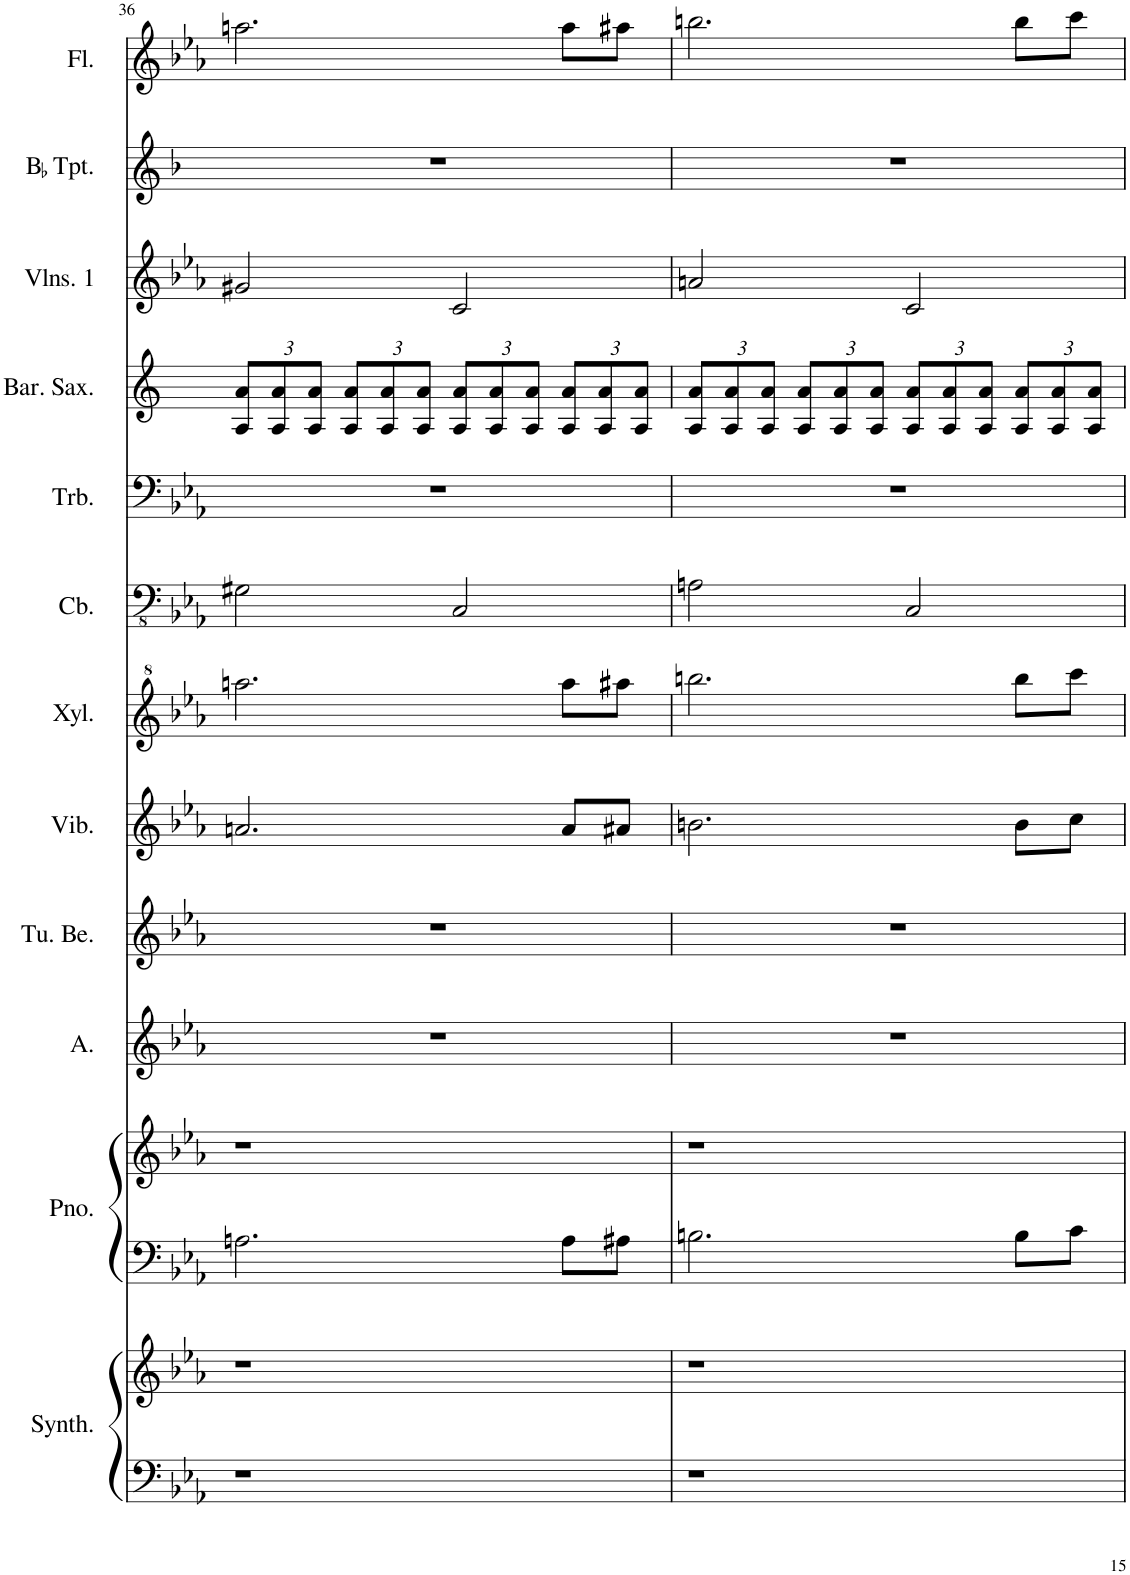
**kern	**kern	**kern	**kern	**kern	**kern	**kern	**kern	**kern	**kern	**kern	**kern	**kern	**kern
*part12	*part12	*part11	*part11	*part10	*part9	*part8	*part7	*part6	*part5	*part4	*part3	*part2	*part1
*staff14	*staff13	*staff12	*staff11	*staff10	*staff9	*staff8	*staff7	*staff6	*staff5	*staff4	*staff3	*staff2	*staff1
*I"Keyboard Synthesizer	*	*I"Piano	*	*I"Alto	*I"Tubular Bells	*I"Vibraphone	*I"Xylophone	*I"Contrabass	*I"Trombone	*I"Baritone Saxophone	*I"Violins 1	*I"BaccidentalFlat Trumpet	*I"Flute
*I'Synth.	*	*I'Pno.	*	*I'A.	*I'Tu. Be.	*I'Vib.	*I'Xyl.	*I'Cb.	*I'Trb.	*I'Bar. Sax.	*I'Vlns. 1	*I'BaccidentalFlat Tpt.	*I'Fl.
!!LO:PB:g=z
*clefF4	*clefG2	*clefF4	*clefG2	*clefG2	*clefG2	*clefG2	*clefG^2	*clefFv4	*clefF4	*clefG2	*clefG2	*clefG2	*clefG2
*	*	*	*	*	*	*	*	*Trd7c12	*	*Trd12c21	*	*Trd1c2	*
*k[b-e-a-]	*k[b-e-a-]	*k[b-e-a-]	*k[b-e-a-]	*k[b-e-a-]	*k[b-e-a-]	*k[b-e-a-]	*k[b-e-a-]	*k[b-e-a-]	*k[b-e-a-]	*k[]	*k[b-e-a-]	*k[b-]	*k[b-e-a-]
*M4/4	*M4/4	*M4/4	*M4/4	*M4/4	*M4/4	*M4/4	*M4/4	*M4/4	*M4/4	*M4/4	*M4/4	*M4/4	*M4/4
*	*	*	*	*	*	*	*	*	*	*Xbrackettup	*	*	*
=36	=36	=36	=36	=36	=36	=36	=36	=36	=36	=36	=36	=36	=36
1r	1r	2.An\	1r	1r	1r	2.an/	2.aaan\	2GG#X\	1r	12A/ 12a/L	2g#X/	1r	2.aan\
.	.	.	.	.	.	.	.	.	.	12A/ 12a/	.	.	.
.	.	.	.	.	.	.	.	.	.	12A/ 12a/J	.	.	.
.	.	.	.	.	.	.	.	.	.	12A/ 12a/L	.	.	.
.	.	.	.	.	.	.	.	.	.	12A/ 12a/	.	.	.
.	.	.	.	.	.	.	.	.	.	12A/ 12a/J	.	.	.
.	.	.	.	.	.	.	.	2CC/	.	12A/ 12a/L	2c/	.	.
.	.	.	.	.	.	.	.	.	.	12A/ 12a/	.	.	.
.	.	.	.	.	.	.	.	.	.	12A/ 12a/J	.	.	.
.	.	8A\L	.	.	.	8a/L	8aaa\L	.	.	12A/ 12a/L	.	.	8aa\L
.	.	.	.	.	.	.	.	.	.	12A/ 12a/	.	.	.
.	.	8A#X\J	.	.	.	8a#X/J	8aaa#X\J	.	.	.	.	.	8aa#X\J
.	.	.	.	.	.	.	.	.	.	12A/ 12a/J	.	.	.
=37	=37	=37	=37	=37	=37	=37	=37	=37	=37	=37	=37	=37	=37
1r	1r	2.Bn\	1r	1r	1r	2.bn\	2.bbbn\	2AAn\	1r	12A/ 12a/L	2an/	1r	2.bbn\
.	.	.	.	.	.	.	.	.	.	12A/ 12a/	.	.	.
.	.	.	.	.	.	.	.	.	.	12A/ 12a/J	.	.	.
.	.	.	.	.	.	.	.	.	.	12A/ 12a/L	.	.	.
.	.	.	.	.	.	.	.	.	.	12A/ 12a/	.	.	.
.	.	.	.	.	.	.	.	.	.	12A/ 12a/J	.	.	.
.	.	.	.	.	.	.	.	2CC/	.	12A/ 12a/L	2c/	.	.
.	.	.	.	.	.	.	.	.	.	12A/ 12a/	.	.	.
.	.	.	.	.	.	.	.	.	.	12A/ 12a/J	.	.	.
.	.	8B\L	.	.	.	8b\L	8bbb\L	.	.	12A/ 12a/L	.	.	8bb\L
.	.	.	.	.	.	.	.	.	.	12A/ 12a/	.	.	.
.	.	8c\J	.	.	.	8cc\J	8cccc\J	.	.	.	.	.	8ccc\J
.	.	.	.	.	.	.	.	.	.	12A/ 12a/J	.	.	.
=	=	=	=	=	=	=	=	=	=	=	=	=	=
*-	*-	*-	*-	*-	*-	*-	*-	*-	*-	*-	*-	*-	*-
